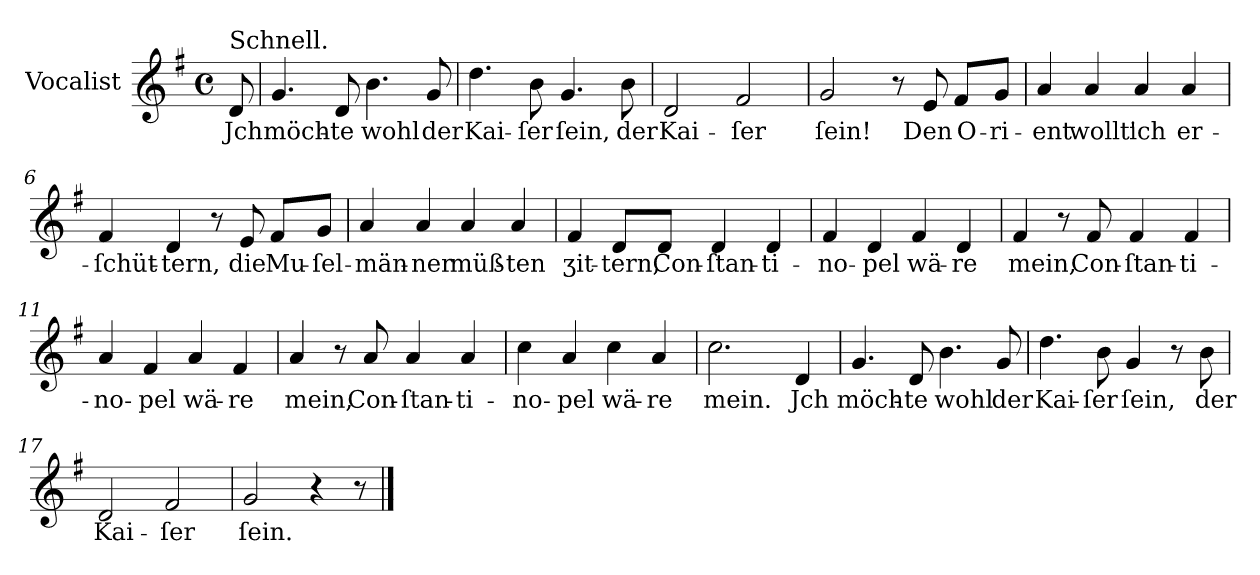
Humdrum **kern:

**kern	**text
*part1	*part1
*staff1	*staff1
*I"Vocalist	*
*clefG2	*
*k[f#]	*
*G:	*
*M4/4	*
*met(c)	*
=	=
!LO:TX:a:t=Schnell.	!
8d	Jch
=1	=1
4.g	möch-
8d	-te
4.b	wohl
8g	der
=2	=2
4.dd	Kai-
8b	-ſer
4.g	ſein,
8b	der
=3	=3
2d	Kai-
2f#	-ſer
=4	=4
2g	ſein!
8r	.
8e	Den
8f#/L	O-
8g/J	-ri-
=5	=5
4a	-ent
4a	wollt'
4a	ich
4a	er-
=6	=6
4f#	-ſchüt-
4d	-tern,
8r	.
8e	die
8f#/L	Mu-
8g/J	-ſel-
=7	=7
4a	-män-
4a	-ner
4a	müß-
4a	-ten
=8	=8
4f#	ʒit-
8d/L	-tern,
8d/J	Con-
4d	-ſtan-
4d	-ti-
=9	=9
4f#	-no-
4d	-pel
4f#	wä-
4d	-re
=10	=10
4f#	mein,
8r	.
8f#	Con-
4f#	-ſtan-
4f#	-ti-
=11	=11
4a	-no-
4f#	-pel
4a	wä-
4f#	-re
=12	=12
4a	mein,
8r	.
8a	Con-
4a	-ſtan-
4a	-ti-
=13	=13
4cc	-no-
4a	-pel
4cc	wä-
4a	-re
=14	=14
2.cc	mein.
4d	Jch
=15	=15
4.g	möch-
8d	-te
4.b	wohl
8g	der
=16	=16
4.dd	Kai-
8b	-ſer
4g	ſein,
8r	.
8b	der
=17	=17
2d	Kai-
2f#	-ſer
=18	=18
2g	ſein.
4r	.
8r	.
==	==
*-	*-
